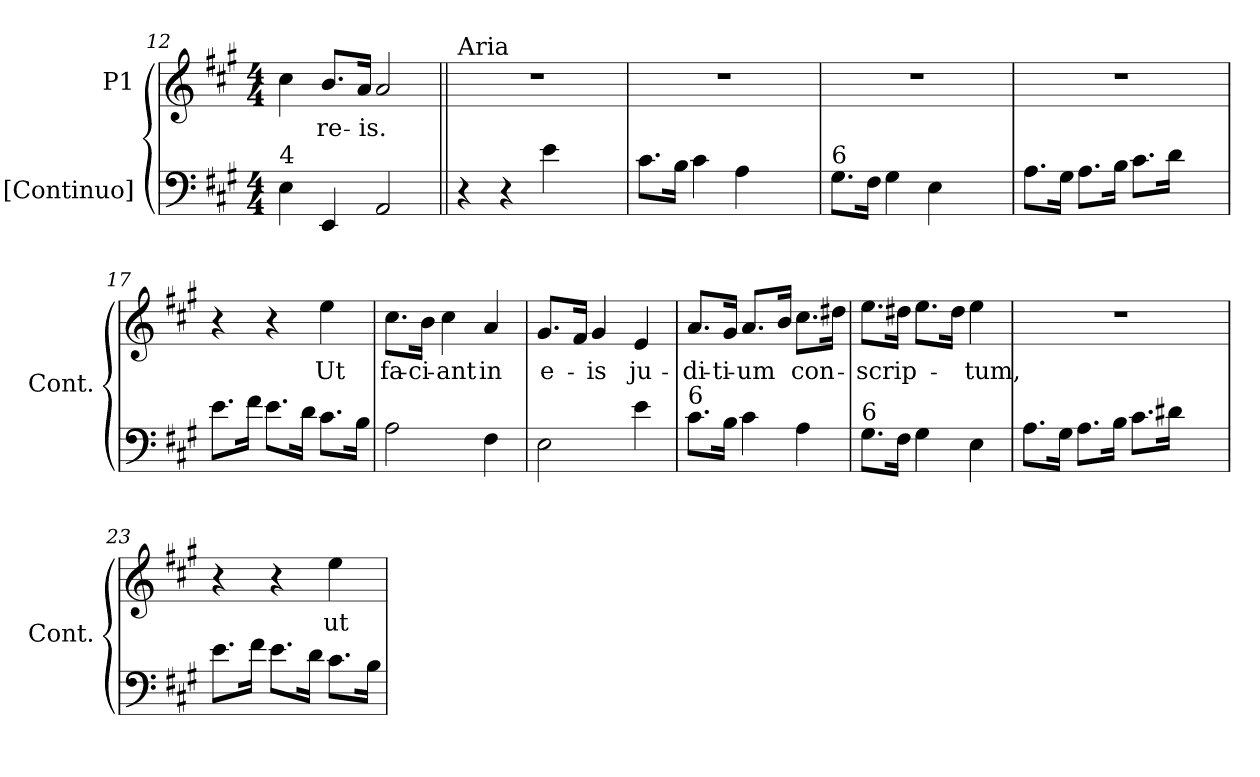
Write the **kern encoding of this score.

**kern	**kern	**text
*part2	*part1	*part1
*staff2	*staff1	*staff1
*I"[Continuo]	*I"P1	*
*I'Cont.	*	*
!!LO:LB:g=z
*clefF4	*clefG2	*
*k[f#c#g#]	*k[f#c#g#]	*
*A:	*A:	*
*M4/4	*M4/4	*
=12	=12	=12
!LO:TX:a:t=4	!	!
4Ei\	4cc#i\	.
!	!	!LO:LY:b:color=#000000
4EEi/	8.bi/L	-re-
.	16ai/Jk	.
!	!	!LO:LY:b:color=#000000
2AAi/	2ai/	-is.
=13||	=13||	=13||
!	!LO:TX:a:t=Aria	!
!	!LO:N:vis=1	!
4r	1r	.
4r	.	.
4ei\	.	.
4ryy	.	.
=14	=14	=14
!	!LO:N:vis=1	!
8.c#i\L	1r	.
16Bi\Jk	.	.
4c#i\	.	.
4Ai\	.	.
4ryy	.	.
=15	=15	=15
!LO:TX:a:t=6	!	!
!	!LO:N:vis=1	!
8.G#i\L	1r	.
16F#i\Jk	.	.
4G#i\	.	.
4Ei\	.	.
4ryy	.	.
=16	=16	=16
!	!LO:N:vis=1	!
8.Ai\L	1r	.
16G#i\Jk	.	.
8.Ai\L	.	.
16Bi\Jk	.	.
8.c#i\L	.	.
16di\Jk	.	.
4ryy	.	.
!!LO:PB:g=z
=17	=17	=17
8.ei\L	4r	.
16f#i\Jk	.	.
8.ei\L	4r	.
16di\Jk	.	.
!	!	!LO:LY:b:color=#000000
8.c#i\L	4eei\	Ut
16Bi\Jk	.	.
=18	=18	=18
!	!	!LO:LY:b:color=#000000
2Ai\	8.cc#i\L	fa-
!	!	!LO:LY:b:color=#000000
.	16bi\Jk	-ci-
!	!	!LO:LY:b:color=#000000
.	4cc#i\	-ant
!	!	!LO:LY:b:color=#000000
4F#i\	4ai/	in
=19	=19	=19
!	!	!LO:LY:b:color=#000000
2Ei\	8.g#i/L	e-
.	16f#i/Jk	.
!	!	!LO:LY:b:color=#000000
.	4g#i/	-is
!	!	!LO:LY:b:color=#000000
4ei\	4ei/	ju-
=20	=20	=20
!LO:TX:a:t=6	!	!
!	!	!LO:LY:b:color=#000000
8.c#i\L	8.ai/L	-di-
!	!	!LO:LY:b:color=#000000
16Bi\Jk	16g#i/Jk	-ti-
!	!	!LO:LY:b:color=#000000
4c#i\	8.ai/L	-um
.	16bi/Jk	.
!	!	!LO:LY:b:color=#000000
4Ai\	8.cc#i\L	con-
.	16dd#Xi\Jk	.
=21	=21	=21
!LO:TX:a:t=6	!	!
!	!	!LO:LY:b:color=#000000
8.G#i\L	8.eei\L	-scrip-
16F#i\Jk	16dd#Xi\Jk	.
4G#i\	8.eei\L	.
.	16dd#i\Jk	.
!	!	!LO:LY:b:color=#000000
4Ei\	4eei\	-tum,
!!LO:LB:g=z
=22	=22	=22
!	!LO:N:vis=1	!
8.Ai\L	1r	.
16G#i\Jk	.	.
8.Ai\L	.	.
16Bi\Jk	.	.
8.c#i\L	.	.
16d#Xi\Jk	.	.
4ryy	.	.
=23	=23	=23
8.ei\L	4r	.
16f#i\Jk	.	.
8.ei\L	4r	.
16di\Jk	.	.
!	!	!LO:LY:b:color=#000000
8.c#i\L	4eei\	ut
16Bi\Jk	.	.
=	=	=
*-	*-	*-
